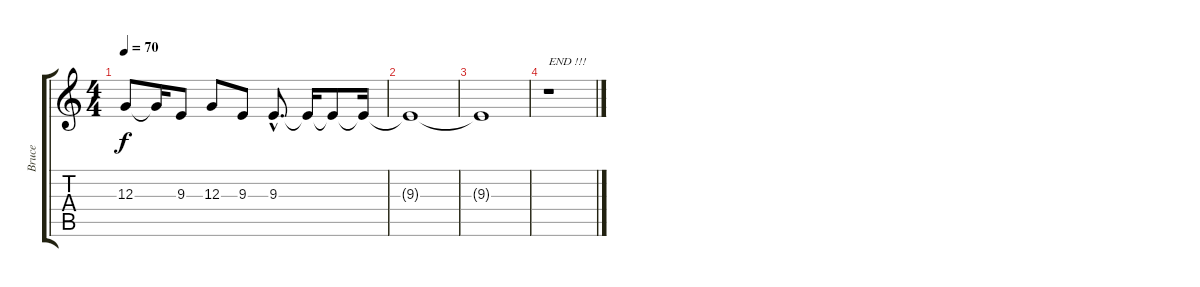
\track ("Bruce" "Bruce") {instrument lead4chiff}
\staff {score tabs}
\tuning (E4 B3 G3 D3 A2 E2) {hide}
\ts (4 4)
\tempo 70
\clef g2
\ks c
12.3{t}.8{dy f} 12.3{t}.16 9.3.8 12.3.8 9.3.8 9.3{hac}.8{d} 9.3{t}.16 9.3{t}.8 9.3{t}.16 |
9.3{t}.1 |
9.3{t}.1 |
r.1{txt "END !!!"}
